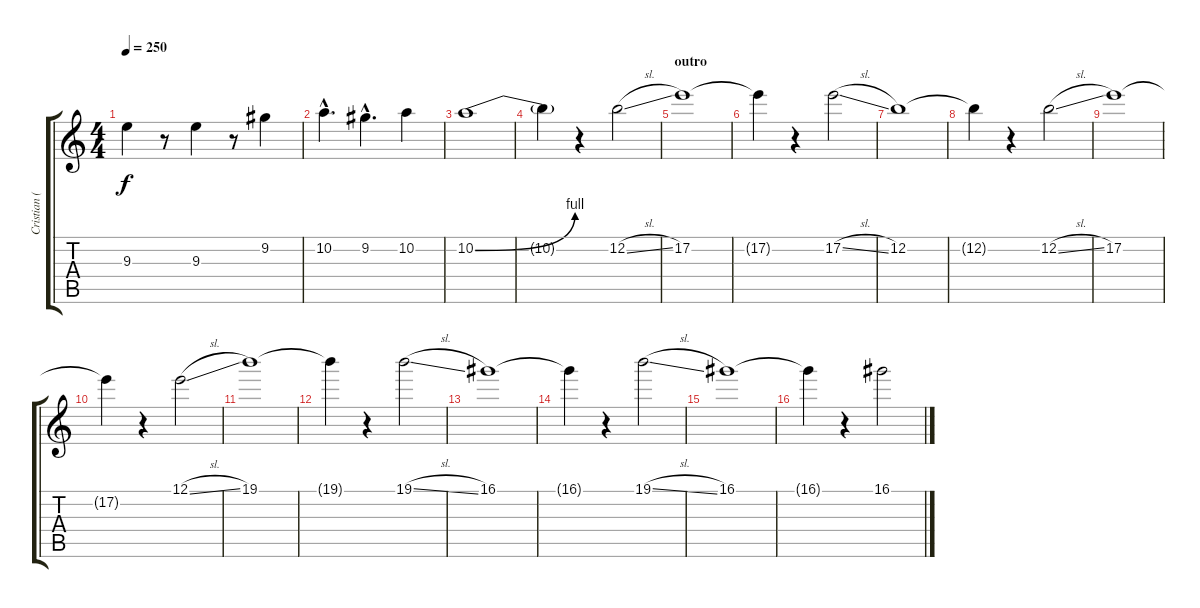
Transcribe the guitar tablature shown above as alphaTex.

\track ("Cristian (guitarra)" "Cristian (") {instrument overdrivenguitar}
\staff {score tabs}
\tuning (E4 B3 G3 D3 A2 E2) {hide}
\ts (4 4)
\tempo 250
\clef g2
\ks c
9.3.4{dy f} r.8 9.3.4 r.8 9.2.4 |
10.2{hac}.4{d} 9.2{hac}.4{d} 10.2.4 |
10.2{be (bend 0 0 60 4)}.1 |
10.2{t}.4 r.4{volume 10} 12.2{sl}.2 |
\section ("" "outro")
17.2.1 |
17.2{t}.4 r.4 17.2{sl}.2 |
12.2.1 |
12.2{t}.4 r.4 12.2{sl}.2 |
17.2.1 |
17.2{t}.4 r.4 12.1{sl}.2 |
19.1.1 |
19.1{t}.4 r.4 19.1{sl}.2 |
16.1.1 |
16.1{t}.4 r.4 19.1{sl}.2 |
16.1.1 |
16.1{t}.4 r.4 16.1{sl}.2
